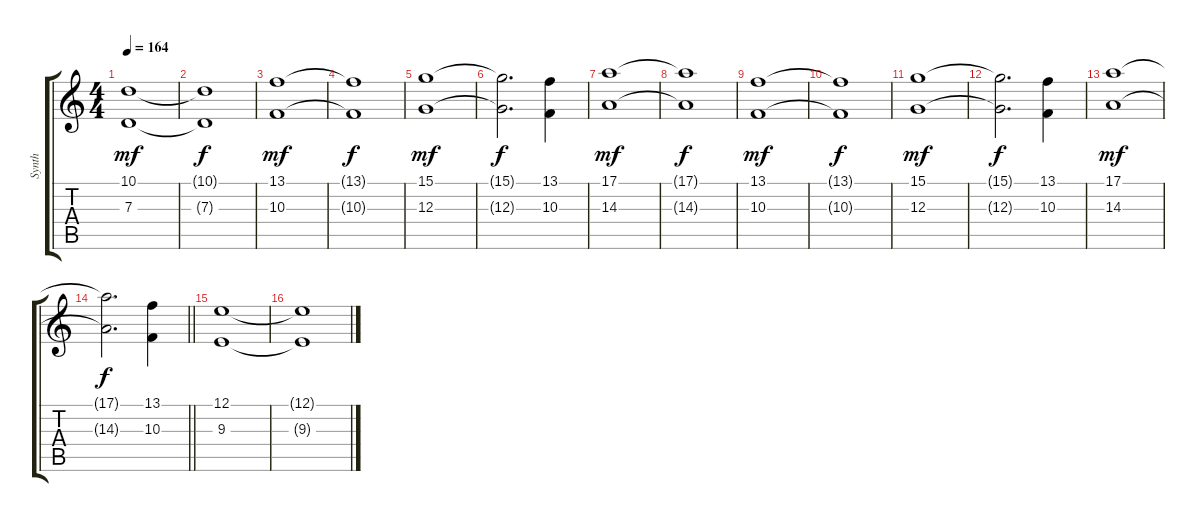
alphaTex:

\track ("Synth" "Synth") {instrument synthvoice}
\staff {score tabs}
\tuning (E4 B3 G3 D3 A2 E2) {hide}
\ts (4 4)
\tempo 164
\clef g2
\ks c
(10.1 7.3).1{dy mf} |
(10.1{t} 7.3{t}).1{dy f} |
(13.1 10.3).1{dy mf} |
(13.1{t} 10.3{t}).1{dy f} |
(15.1 12.3).1{dy mf} |
(15.1{t} 12.3{t}).2{d dy f} (13.1 10.3).4 |
(17.1 14.3).1{dy mf} |
(17.1{t} 14.3{t}).1{dy f} |
(13.1 10.3).1{dy mf} |
(13.1{t} 10.3{t}).1{dy f} |
(15.1 12.3).1{dy mf} |
(15.1{t} 12.3{t}).2{d dy f} (13.1 10.3).4 |
(17.1 14.3).1{dy mf} |
\barLineRight lightlight
(17.1{t} 14.3{t}).2{d dy f} (13.1 10.3).4 |
\section ("" "")
(12.1 9.3).1 |
(12.1{t} 9.3{t}).1
